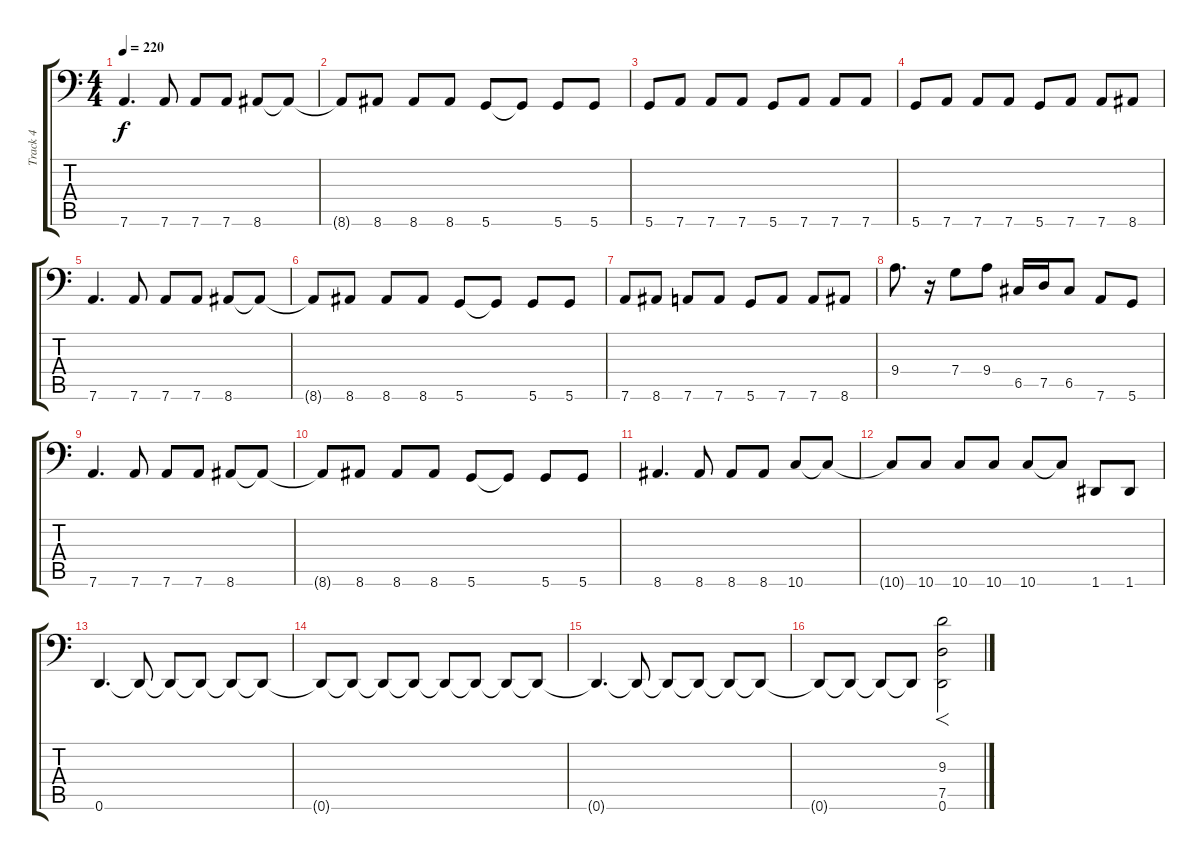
\track ("Track 4" "Track 4") {instrument electricbassfinger}
\staff {score tabs}
\tuning (D3 A2 F2 C2 G1 D1) {hide}
\ts (4 4)
\tempo 220
\clef f4
\ks c
7.6.4{d dy f} 7.6.8 7.6.8 7.6.8 8.6.8 8.6{t}.8 |
8.6{t}.8 8.6.8 8.6.8 8.6.8 5.6.8 5.6{t}.8 5.6.8 5.6.8 |
5.6.8 7.6.8 7.6.8 7.6.8 5.6.8 7.6.8 7.6.8 7.6.8 |
5.6.8 7.6.8 7.6.8 7.6.8 5.6.8 7.6.8 7.6.8 8.6.8 |
7.6.4{d} 7.6.8 7.6.8 7.6.8 8.6.8 8.6{t}.8 |
8.6{t}.8 8.6.8 8.6.8 8.6.8 5.6.8 5.6{t}.8 5.6.8 5.6.8 |
7.6.8 8.6.8 7.6.8 7.6.8 5.6.8 7.6.8 7.6.8 8.6.8 |
9.4.8{d} r.16 7.4.8 9.4.8 6.5.16 7.5.16 6.5.8 7.6.8 5.6.8 |
7.6.4{d} 7.6.8 7.6.8 7.6.8 8.6.8 8.6{t}.8 |
8.6{t}.8 8.6.8 8.6.8 8.6.8 5.6.8 5.6{t}.8 5.6.8 5.6.8 |
8.6.4{d} 8.6.8 8.6.8 8.6.8 10.6.8 10.6{t}.8 |
10.6{t}.8 10.6.8 10.6.8 10.6.8 10.6.8 10.6{t}.8 1.6.8 1.6.8 |
0.6.4{d} 0.6{t}.8 0.6{t}.8 0.6{t}.8 0.6{t}.8 0.6{t}.8 |
0.6{t}.8 0.6{t}.8 0.6{t}.8 0.6{t}.8 0.6{t}.8 0.6{t}.8 0.6{t}.8 0.6{t}.8 |
0.6{t}.4{d} 0.6{t}.8 0.6{t}.8 0.6{t}.8 0.6{t}.8 0.6{t}.8 |
0.6{t}.8 0.6{t}.8 0.6{t}.8 0.6{t}.8 (9.3 7.5 0.6).2{f}
